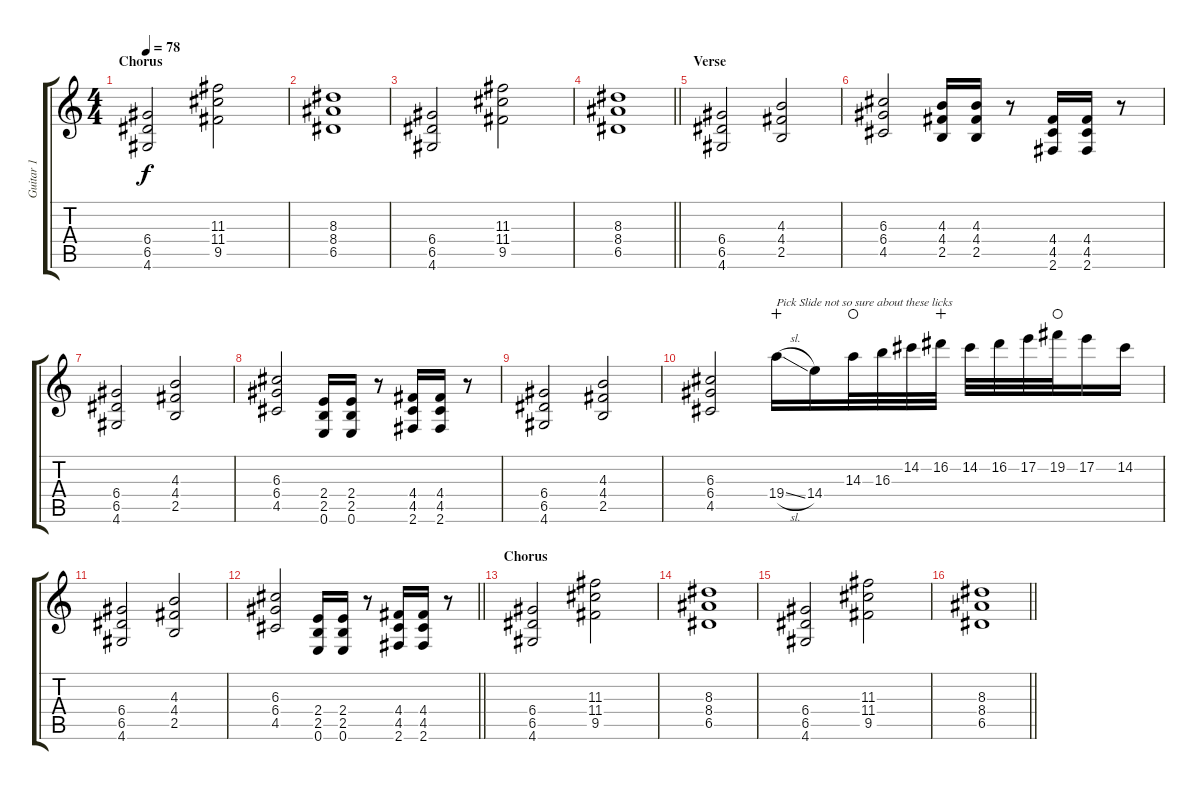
\track ("Guitar 1" "Guitar 1") {instrument overdrivenguitar}
\staff {score tabs}
\tuning (E4 B3 G3 D3 A2 E2) {hide}
\ts (4 4)
\section ("" "Chorus")
\tempo 78
\clef g2
\ks c
(6.4 6.5 4.6).2{dy f} (11.3 11.4 9.5).2 |
(8.3 8.4 6.5).1 |
(6.4 6.5 4.6).2 (11.3 11.4 9.5).2 |
\barLineRight lightlight
(8.3 8.4 6.5).1 |
\section ("" "Verse")
(6.4 6.5 4.6).2 (4.3 4.4 2.5).2 |
(6.3 6.4 4.5).2 (4.3 4.4 2.5).16 (4.3 4.4 2.5).16 r.8 (4.4 4.5 2.6).16 (4.4 4.5 2.6).16 r.8 |
(6.4 6.5 4.6).2 (4.3 4.4 2.5).2 |
(6.3 6.4 4.5).2 (2.4 2.5 0.6).16 (2.4 2.5 0.6).16 r.8 (4.4 4.5 2.6).16 (4.4 4.5 2.6).16 r.8 |
(6.4 6.5 4.6).2 (4.3 4.4 2.5).2 |
(6.3 6.4 4.5).2 19.4{sl}.16{txt "Pick Slide not so sure about these licks" wahc} 14.4.16 14.3.32{waho} 16.3.32 14.2.32 16.2.32{wahc} 14.2.32 16.2.32 17.2.32 19.2.32{waho} 17.2.16 14.2.16 |
(6.4 6.5 4.6).2 (4.3 4.4 2.5).2 |
\barLineRight lightlight
(6.3 6.4 4.5).2 (2.4 2.5 0.6).16 (2.4 2.5 0.6).16 r.8 (4.4 4.5 2.6).16 (4.4 4.5 2.6).16 r.8 |
\section ("" "Chorus")
(6.4 6.5 4.6).2 (11.3 11.4 9.5).2 |
(8.3 8.4 6.5).1 |
(6.4 6.5 4.6).2 (11.3 11.4 9.5).2 |
\barLineRight lightlight
(8.3 8.4 6.5).1
